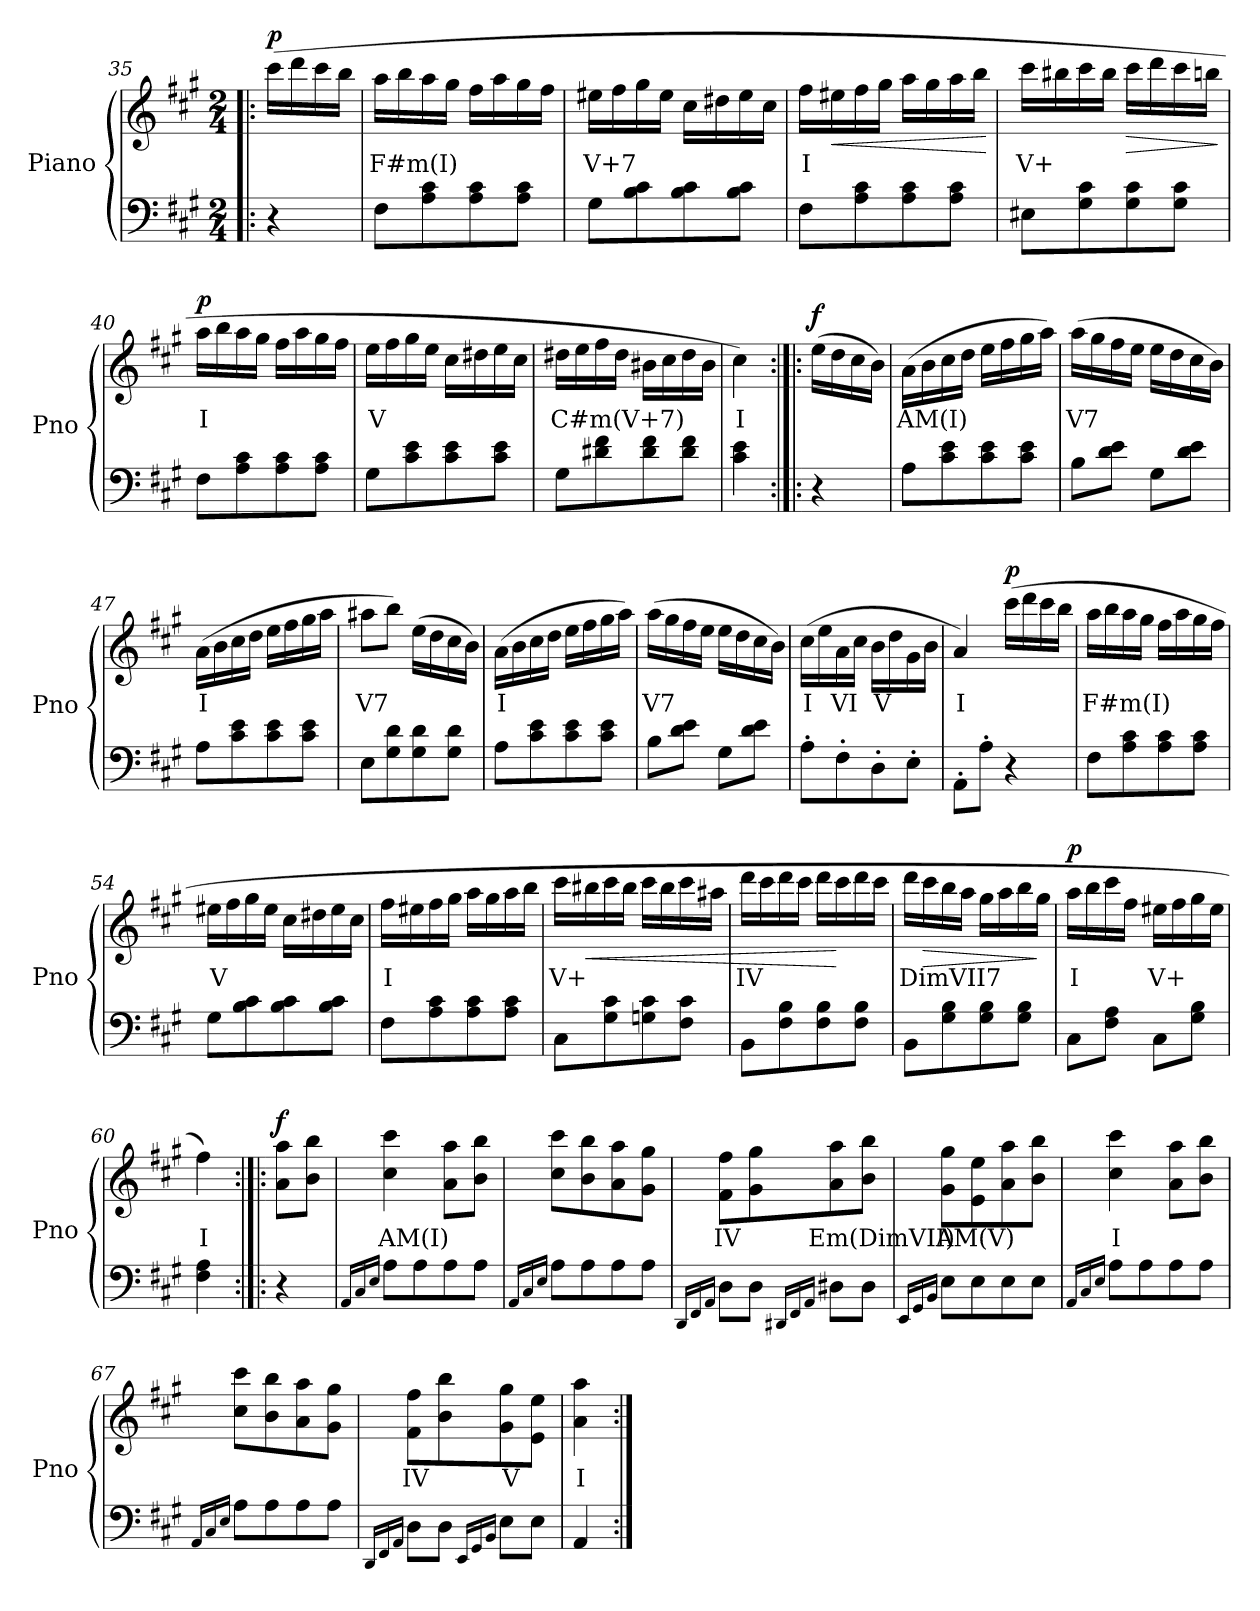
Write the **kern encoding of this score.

**kern	**kern	**text	**dynam
*part1	*part1	*part1	*part1
*staff2	*staff1	*staff1	*staff1/2
*I"Piano	*	*	*
*I'Pno	*	*	*
*clefF4	*clefG2	*	*
*k[f#c#g#]	*k[f#c#g#]	*	*
*M2/4	*M2/4	*	*
=35!|:	=35!|:	=35!|:	=35!|:
!	!	!	!LO:DY:b
4r	(>16ccc#\LL	.	p
.	16ddd\	.	.
.	16ccc#\	.	.
.	16bb\JJ	.	.
=36	=36	=36	=36
!	!	!LO:LY:b	!
8F#\L	16aa\LL	F#m(I)	.
.	16bb\	.	.
8A\ 8c#\	16aa\	.	.
.	16gg#\JJ	.	.
8A\ 8c#\	16ff#\LL	.	.
.	16aa\	.	.
8A\ 8c#\J	16gg#\	.	.
.	16ff#\JJ	.	.
=37	=37	=37	=37
!	!	!LO:LY:b	!
8G#\L	16ee#X\LL	V+7	.
.	16ff#\	.	.
8B\ 8c#\	16gg#\	.	.
.	16ee#\JJ	.	.
8B\ 8c#\	16cc#\LL	.	.
.	16dd#X\	.	.
8B\ 8c#\J	16ee#\	.	.
.	16cc#\JJ	.	.
!!LO:LB:g=z
=38	=38	=38	=38
!	!	!LO:LY:b	!
8F#\L	16ff#\LL	I	.
!	!	!	!LO:HP:b
.	16ee#X\	.	<
8A\ 8c#\	16ff#\	.	.
.	16gg#\JJ	.	.
8A\ 8c#\	16aa\LL	.	.
.	16gg#\	.	.
8A\ 8c#\J	16aa\	.	.
.	16bb\JJ	.	.
.	.	.	[
=39	=39	=39	=39
!	!	!LO:LY:b	!
8E#X\L	16ccc#\LL	V+	.
.	16bb#X\	.	.
8G#\ 8c#\	16ccc#\	.	.
.	16bb#\JJ	.	.
!	!	!	!LO:HP:b
8G#\ 8c#\	16ccc#\LL	.	>
.	16ddd\	.	.
8G#\ 8c#\J	16ccc#\	.	.
.	16bbn\JJ	.	.
.	.	.	]
=40	=40	=40	=40
!	!	!LO:LY:b	!LO:DY:b
8F#\L	16aa\LL	I	p
.	16bb\	.	.
8A\ 8c#\	16aa\	.	.
.	16gg#\JJ	.	.
8A\ 8c#\	16ff#\LL	.	.
.	16aa\	.	.
8A\ 8c#\J	16gg#\	.	.
.	16ff#\JJ	.	.
=41	=41	=41	=41
!	!	!LO:LY:b	!
8G#\L	16ee\LL	V	.
.	16ff#\	.	.
8c#\ 8e\	16gg#\	.	.
.	16ee\JJ	.	.
8c#\ 8e\	16cc#\LL	.	.
.	16dd#X\	.	.
8c#\ 8e\J	16ee\	.	.
.	16cc#\JJ	.	.
!!LO:LB:g=z
=42	=42	=42	=42
!	!	!LO:LY:b	!
8G#\L	16dd#X\LL	C#m(V+7)	.
.	16ee\	.	.
8d#X\ 8f#\	16ff#\	.	.
.	16dd#\JJ	.	.
8d#\ 8f#\	16b#X\LL	.	.
.	16cc#\	.	.
8d#\ 8f#\J	16dd#\	.	.
.	16b#\JJ	.	.
=43	=43	=43	=43
!	!	!LO:LY:b	!
4c#\ 4e\	4cc#\)	I	.
=44:|!|:	=44:|!|:	=44:|!|:	=44:|!|:
!	!	!	!LO:DY:b
4r	(>16ee\LL	.	f
.	16dd\	.	.
.	16cc#\	.	.
.	16b\JJ)	.	.
=45	=45	=45	=45
!	!	!LO:LY:b	!
8A\L	(>16a\LL	AM(I)	.
.	16b\	.	.
8c#\ 8e\	16cc#\	.	.
.	16dd\JJ	.	.
8c#\ 8e\	16ee\LL	.	.
.	16ff#\	.	.
8c#\ 8e\J	16gg#\	.	.
.	16aa\JJ)	.	.
=46	=46	=46	=46
!	!	!LO:LY:b	!
8B\L	(>16aa\LL	V7	.
.	16gg#\	.	.
8d\ 8e\J	16ff#\	.	.
.	16ee\JJ	.	.
8G#\L	16ee\LL	.	.
.	16dd\	.	.
8d\ 8e\J	16cc#\	.	.
.	16b\JJ)	.	.
!!LO:PB:g=z
=47	=47	=47	=47
!	!	!LO:LY:b	!
8A\L	(>16a\LL	I	.
.	16b\	.	.
8c#\ 8e\	16cc#\	.	.
.	16dd\JJ	.	.
8c#\ 8e\	16ee\LL	.	.
.	16ff#\	.	.
8c#\ 8e\J	16gg#\	.	.
.	16aa\JJ	.	.
=48	=48	=48	=48
!	!	!LO:LY:b	!
8E\L	8aa#X\L	V7	.
8G#\ 8d\	8bb\J)	.	.
8G#\ 8d\	(>16ee\LL	.	.
.	16dd\	.	.
8G#\ 8d\J	16cc#\	.	.
.	16b\JJ)	.	.
=49	=49	=49	=49
!	!	!LO:LY:b	!
8A\L	(>16a\LL	I	.
.	16b\	.	.
8c#\ 8e\	16cc#\	.	.
.	16dd\JJ	.	.
8c#\ 8e\	16ee\LL	.	.
.	16ff#\	.	.
8c#\ 8e\J	16gg#\	.	.
.	16aa\JJ)	.	.
=50	=50	=50	=50
!	!	!LO:LY:b	!
8B\L	(>16aa\LL	V7	.
.	16gg#\	.	.
8d\ 8e\J	16ff#\	.	.
.	16ee\JJ	.	.
8G#\L	16ee\LL	.	.
.	16dd\	.	.
8d\ 8e\J	16cc#\	.	.
.	16b\JJ)	.	.
!!LO:LB:g=z
=51	=51	=51	=51
!	!	!LO:LY:b	!
8A'\L	(>16cc#\LL	I	.
.	16ee\	.	.
!	!	!LO:LY:b	!
8F#'\	16a\	VI	.
.	16cc#\JJ	.	.
!	!	!LO:LY:b	!
8D'\	16b\LL	V	.
.	16dd\	.	.
8E'\J	16g#\	.	.
.	16b\JJ	.	.
=52	=52	=52	=52
!	!	!LO:LY:b	!
8AA'\L	4a/)	I	.
8A'\J	.	.	.
!	!	!	!LO:DY:b
4r	(>16ccc#\LL	.	p
.	16ddd\	.	.
.	16ccc#\	.	.
.	16bb\JJ	.	.
=53	=53	=53	=53
!	!	!LO:LY:b	!
8F#\L	16aa\LL	F#m(I)	.
.	16bb\	.	.
8A\ 8c#\	16aa\	.	.
.	16gg#\JJ	.	.
8A\ 8c#\	16ff#\LL	.	.
.	16aa\	.	.
8A\ 8c#\J	16gg#\	.	.
.	16ff#\JJ	.	.
=54	=54	=54	=54
!	!	!LO:LY:b	!
8G#\L	16ee#X\LL	V	.
.	16ff#\	.	.
8B\ 8c#\	16gg#\	.	.
.	16ee#\JJ	.	.
8B\ 8c#\	16cc#\LL	.	.
.	16dd#X\	.	.
8B\ 8c#\J	16ee#\	.	.
.	16cc#\JJ	.	.
!!LO:LB:g=z
=55	=55	=55	=55
!	!	!LO:LY:b	!
8F#\L	16ff#\LL	I	.
.	16ee#X\	.	.
8A\ 8c#\	16ff#\	.	.
.	16gg#\JJ	.	.
8A\ 8c#\	16aa\LL	.	.
.	16gg#\	.	.
8A\ 8c#\J	16aa\	.	.
.	16bb\JJ	.	.
=56	=56	=56	=56
!	!	!LO:LY:b	!
8C#\L	16ccc#\LL	V+	.
!	!	!	!LO:HP:b
.	16bb#X\	.	<
8G#\ 8c#\	16ccc#\	.	.
.	16bb#\JJ	.	.
8Gn\ 8c#\	16ccc#\LL	.	.
.	16bb#\	.	.
8F#\ 8c#\J	16ccc#\	.	.
.	16aa#X\JJ	.	.
=57	=57	=57	=57
!	!	!LO:LY:b	!
8BB\L	16ddd\LL	IV	.
.	16ccc#\	.	.
8F#\ 8B\	16ddd\	.	.
.	16ccc#\JJ	.	.
8F#\ 8B\	16ddd\LL	.	.
.	16ccc#\	.	[
8F#\ 8B\J	16ddd\	.	.
.	16ccc#\JJ	.	.
=58	=58	=58	=58
!	!	!LO:LY:b	!
8BB\L	16ddd\LL	DimVII7	.
!	!	!	!LO:HP:b
.	16ccc#\	.	>
8G#\ 8B\	16bb\	.	.
.	16aa\JJ	.	.
8G#\ 8B\	16gg#\LL	.	.
.	16aa\	.	.
8G#\ 8B\J	16bb\	.	.
.	16gg#\JJ	.	]
!!LO:LB:g=z
=59	=59	=59	=59
!	!	!LO:LY:b	!LO:DY:b
8C#\L	16aa\LL	I	p
.	16bb\	.	.
8F#\ 8A\J	16ccc#\	.	.
.	16ff#\JJ	.	.
!	!	!LO:LY:b	!
8C#\L	16ee#X\LL	V+	.
.	16ff#\	.	.
8G#\ 8B\J	16gg#\	.	.
.	16ee#\JJ	.	.
=60	=60	=60	=60
!	!	!LO:LY:b	!
4F#\ 4A\	4ff#\)	I	.
=61:|!|:	=61:|!|:	=61:|!|:	=61:|!|:
!	!	!	!LO:DY:b
4r	8a\ 8aa\L	.	f
.	8b\ 8bb\J	.	.
=62	=62	=62	=62
16qAA/LL	.	.	.
16qC#/	.	.	.
16qE/JJ	.	.	.
!	!	!LO:LY:b	!
8A\L	4cc#\ 4ccc#\	AM(I)	.
8A\	.	.	.
8A\	8a\ 8aa\L	.	.
8A\J	8b\ 8bb\J	.	.
=63	=63	=63	=63
16qAA/LL	.	.	.
16qC#/	.	.	.
16qE/JJ	.	.	.
8A\L	8cc#\ 8ccc#\L	.	.
8A\	8b\ 8bb\	.	.
8A\	8a\ 8aa\	.	.
8A\J	8g#\ 8gg#\J	.	.
!!LO:LB:g=z
=64	=64	=64	=64
16qDD/LL	.	.	.
16qFF#/	.	.	.
16qAA/JJ	.	.	.
!	!	!LO:LY:b	!
8D\L	8f#\ 8ff#\L	IV	.
8D\J	8g#\ 8gg#\	.	.
16qDD#X/LL	.	.	.
16qFF#/	.	.	.
16qAA/JJ	.	.	.
!	!	!LO:LY:b	!
8D#X\L	8a\ 8aa\	Em(DimVII)	.
8D#\J	8b\ 8bb\J	.	.
=65	=65	=65	=65
16qEE/LL	.	.	.
16qGG#/	.	.	.
16qBB/JJ	.	.	.
!	!	!LO:LY:b	!
8E\L	8g#\ 8gg#\L	AM(V)	.
8E\	8e\ 8ee\	.	.
8E\	8a\ 8aa\	.	.
8E\J	8b\ 8bb\J	.	.
=66	=66	=66	=66
16qAA/LL	.	.	.
16qC#/	.	.	.
16qE/JJ	.	.	.
!	!	!LO:LY:b	!
8A\L	4cc#\ 4ccc#\	I	.
8A\	.	.	.
8A\	8a\ 8aa\L	.	.
8A\J	8b\ 8bb\J	.	.
=67	=67	=67	=67
16qAA/LL	.	.	.
16qC#/	.	.	.
16qE/JJ	.	.	.
8A\L	8cc#\ 8ccc#\L	.	.
8A\	8b\ 8bb\	.	.
8A\	8a\ 8aa\	.	.
8A\J	8g#\ 8gg#\J	.	.
!!LO:PB:g=z
=68	=68	=68	=68
16qDD/LL	.	.	.
16qFF#/	.	.	.
16qAA/JJ	.	.	.
!	!	!LO:LY:b	!
8D\L	8f#\ 8ff#\L	IV	.
8D\J	8b\ 8bb\	.	.
16qEE/LL	.	.	.
16qGG#/	.	.	.
16qBB/JJ	.	.	.
!	!	!LO:LY:b	!
8E\L	8g#\ 8gg#\	V	.
8E\J	8e\ 8ee\J	.	.
=69	=69	=69	=69
!	!	!LO:LY:b	!
4AA/	4a\ 4aa\	I	.
=:|!	=:|!	=:|!	=:|!
*-	*-	*-	*-
